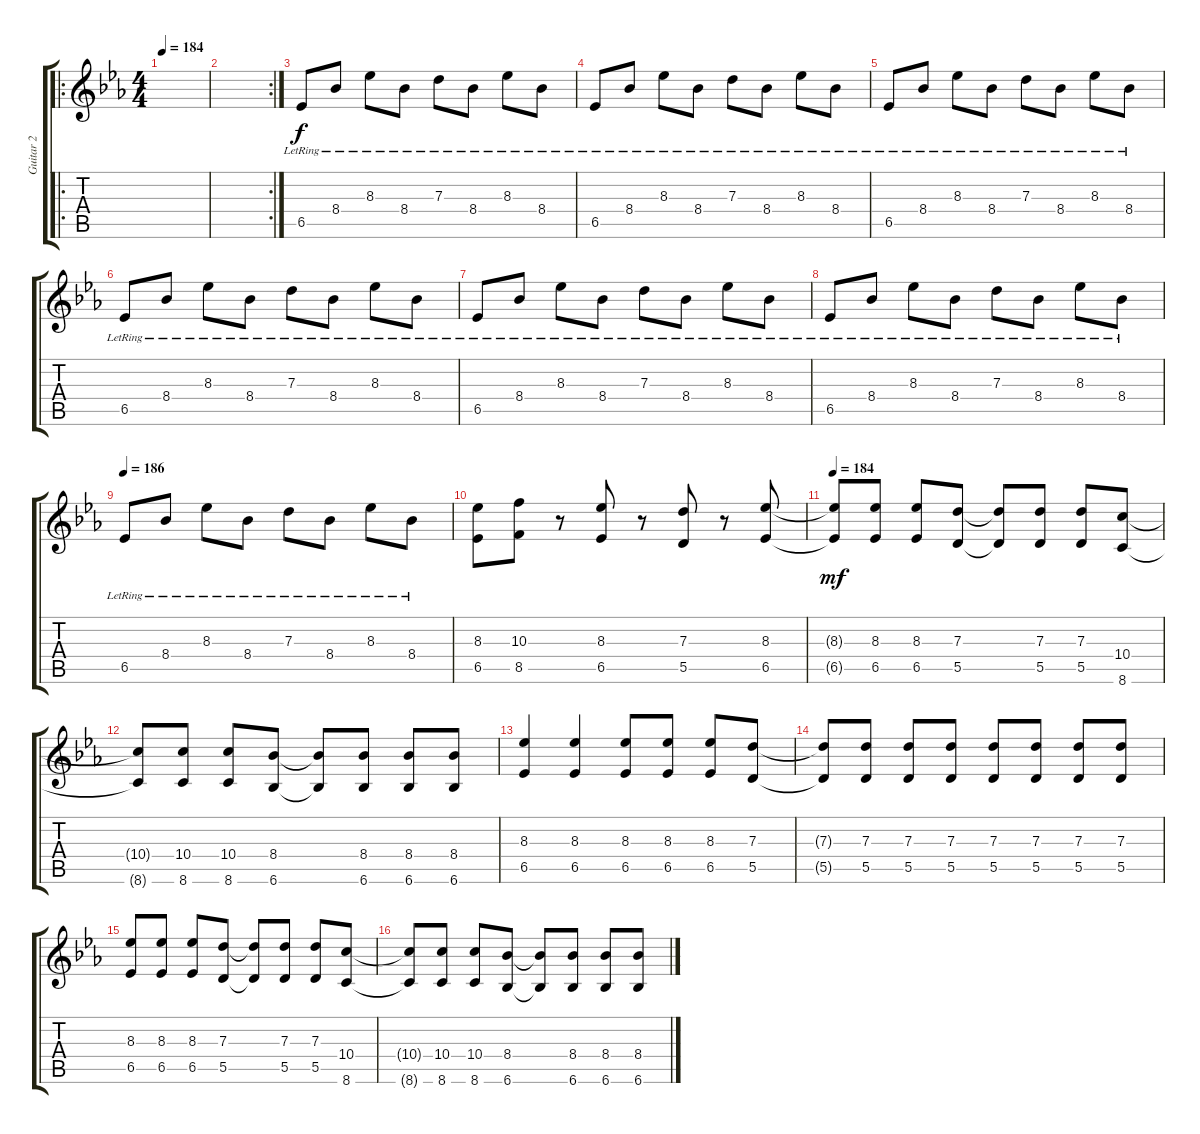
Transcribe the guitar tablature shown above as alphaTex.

\track ("Guitar 2" "Guitar 2") {instrument electricguitarclean}
\staff {score tabs}
\tuning (E4 B3 G3 D3 A2 E2) {hide}
\ro
\ts (4 4)
\tempo 184
\clef g2
\ks eb
|
\rc 2
|
6.5{lr}.8{volume 8} 8.4{lr}.8 8.3{lr}.8 8.4{lr}.8 7.3{lr}.8 8.4{lr}.8 8.3{lr}.8 8.4{lr}.8 |
6.5{lr}.8 8.4{lr}.8 8.3{lr}.8 8.4{lr}.8 7.3{lr}.8 8.4{lr}.8 8.3{lr}.8 8.4{lr}.8 |
6.5{lr}.8 8.4{lr}.8 8.3{lr}.8 8.4{lr}.8 7.3{lr}.8 8.4{lr}.8 8.3{lr}.8 8.4{lr}.8 |
6.5{lr}.8 8.4{lr}.8 8.3{lr}.8 8.4{lr}.8 7.3{lr}.8 8.4{lr}.8 8.3{lr}.8 8.4{lr}.8 |
6.5{lr}.8{volume 11} 8.4{lr}.8 8.3{lr}.8 8.4{lr}.8 7.3{lr}.8 8.4{lr}.8 8.3{lr}.8 8.4{lr}.8 |
6.5{lr}.8 8.4{lr}.8 8.3{lr}.8 8.4{lr}.8 7.3{lr}.8 8.4{lr}.8 8.3{lr}.8 8.4{lr}.8 |
\tempo 186
6.5{lr}.8 8.4{lr}.8 8.3{lr}.8 8.4{lr}.8 7.3{lr}.8 8.4{lr}.8 8.3{lr}.8 8.4{lr}.8 |
(8.3 6.5).8{dy f instrument distortionguitar} (10.3 8.5).8 r.8 (8.3 6.5).8 r.8 (7.3 5.5).8 r.8 (8.3 6.5).8 |
\tempo 184
(8.3{t} 6.5{t}).8{dy mf} (8.3 6.5).8 (8.3 6.5).8 (7.3 5.5).8 (7.3{t} 5.5{t}).8 (7.3 5.5).8 (7.3 5.5).8 (10.4 8.6).8 |
(10.4{t} 8.6{t}).8 (10.4 8.6).8 (10.4 8.6).8 (8.4 6.6).8 (8.4{t} 6.6{t}).8 (8.4 6.6).8 (8.4 6.6).8 (8.4 6.6).8 |
(8.3 6.5).4 (8.3 6.5).4 (8.3 6.5).8 (8.3 6.5).8 (8.3 6.5).8 (7.3 5.5).8 |
(7.3{t} 5.5{t}).8 (7.3 5.5).8 (7.3 5.5).8 (7.3 5.5).8 (7.3 5.5).8 (7.3 5.5).8 (7.3 5.5).8 (7.3 5.5).8 |
(8.3 6.5).8 (8.3 6.5).8 (8.3 6.5).8 (7.3 5.5).8 (7.3{t} 5.5{t}).8 (7.3 5.5).8 (7.3 5.5).8 (10.4 8.6).8 |
(10.4{t} 8.6{t}).8 (10.4 8.6).8 (10.4 8.6).8 (8.4 6.6).8 (8.4{t} 6.6{t}).8 (8.4 6.6).8 (8.4 6.6).8 (8.4 6.6).8
